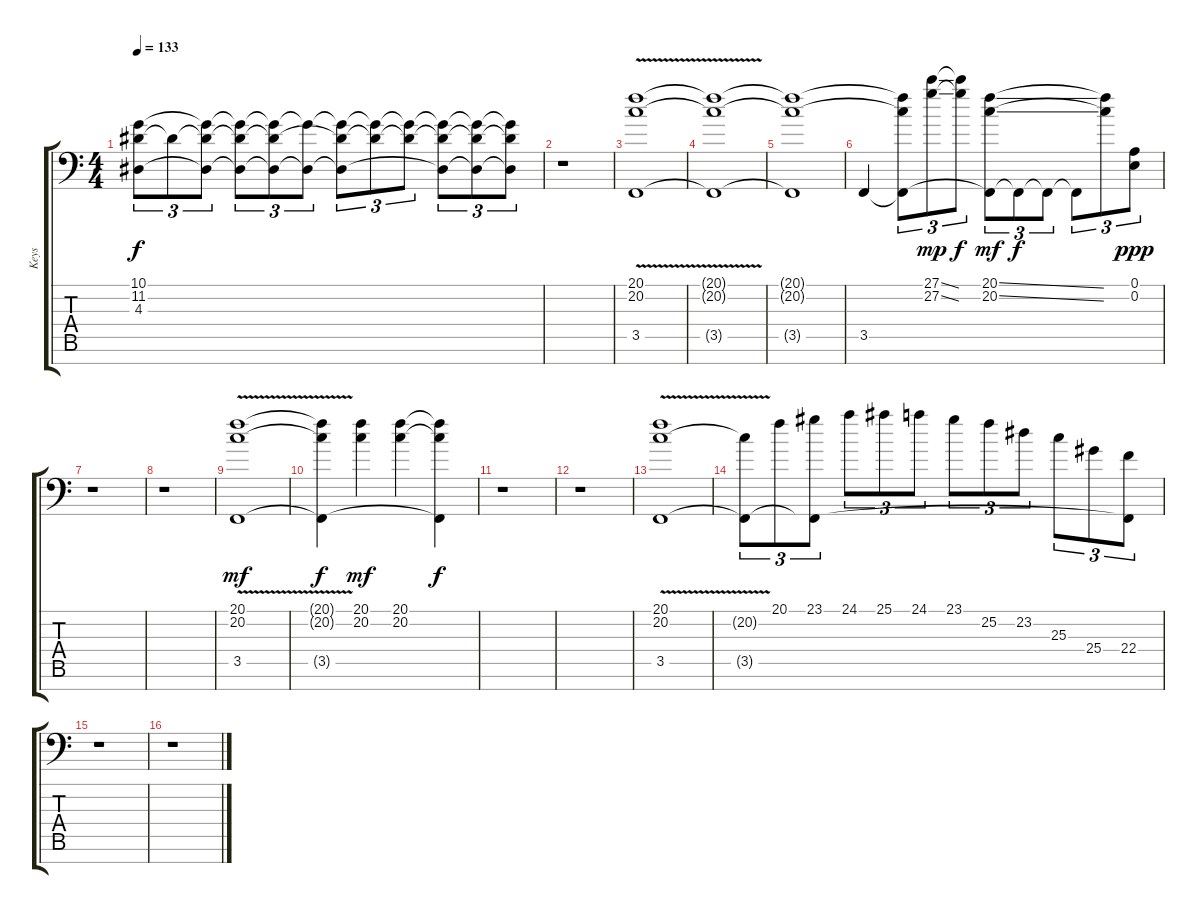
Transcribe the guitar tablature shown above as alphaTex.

\track ("Keys" "Keys") {instrument rockorgan}
\staff {score tabs}
\tuning (A3 E3 B2 G2 D2 A1 E1) {hide}
\ts (4 4)
\tempo 133
\clef f4
\ks c
(10.1{t} 11.2{t} 4.3{t}).8{tu (3 2) dy f} 11.2{t}.8{tu (3 2)} (10.1{t} 11.2{t} 4.3{t}).8{tu (3 2)} (10.1{t} 11.2{t} 4.3{t}).8{tu (3 2)} (10.1{t} 11.2{t} 4.3{t}).8{tu (3 2)} (10.1{t} 4.3{t}).8{tu (3 2)} (10.1{t} 11.2{t} 4.3{t}).8{tu (3 2)} (10.1{t} 11.2{t}).8{tu (3 2)} (10.1{t} 11.2{t}).8{tu (3 2)} (10.1{t} 11.2{t} 4.3{t}).8{tu (3 2)} (10.1{t} 11.2{t} 4.3{t}).8{tu (3 2)} (10.1{t} 11.2{t} 4.3{t}).8{tu (3 2)} |
r.1 |
(20.1 20.2 3.5{v}).1{volume 12} |
(20.1{t} 20.2{t} 3.5{t}).1 |
(20.1{t} 20.2{t} 3.5{t}).1 |
3.5.4 (20.1{t} 20.2{t} 3.5{t}).8{tu (3 2)} (27.1{ss} 27.2{ss}).8{tu (3 2) dy mp} (27.1{t} 27.2{t}).8{tu (3 2) dy f} (20.1{ss} 20.2{ss} 3.5{t}).8{tu (3 2) dy mf} 3.5{t}.8{tu (3 2) dy f} 3.5{t}.8{tu (3 2)} 3.5{t}.8{tu (3 2)} (20.1{t} 20.2{t}).8{tu (3 2)} (0.1 0.2).8{tu (3 2) dy ppp} |
r.1 |
r.1 |
(20.1 20.2 3.5{v}).1{dy mf volume 12} |
(20.1{t} 20.2{t} 3.5{t}).4{dy f} (20.1 20.2).4{dy mf} (20.1 20.2).4 (20.1{t} 20.2{t} 3.5{t}).4{dy f} |
r.1 |
r.1 |
(20.1 20.2 3.5{v}).1{volume 12} |
(20.2{t} 3.5{t}).8{tu (3 2)} 20.1.8{tu (3 2)} (23.1 3.5{t}).8{tu (3 2)} 24.1.8{tu (3 2)} 25.1.8{tu (3 2)} 24.1.8{tu (3 2)} 23.1.8{tu (3 2)} 25.2.8{tu (3 2)} 23.2.8{tu (3 2)} 25.3.8{tu (3 2)} 25.4.8{tu (3 2)} (22.4 3.5{t}).8{tu (3 2)} |
r.1 |
r.1
